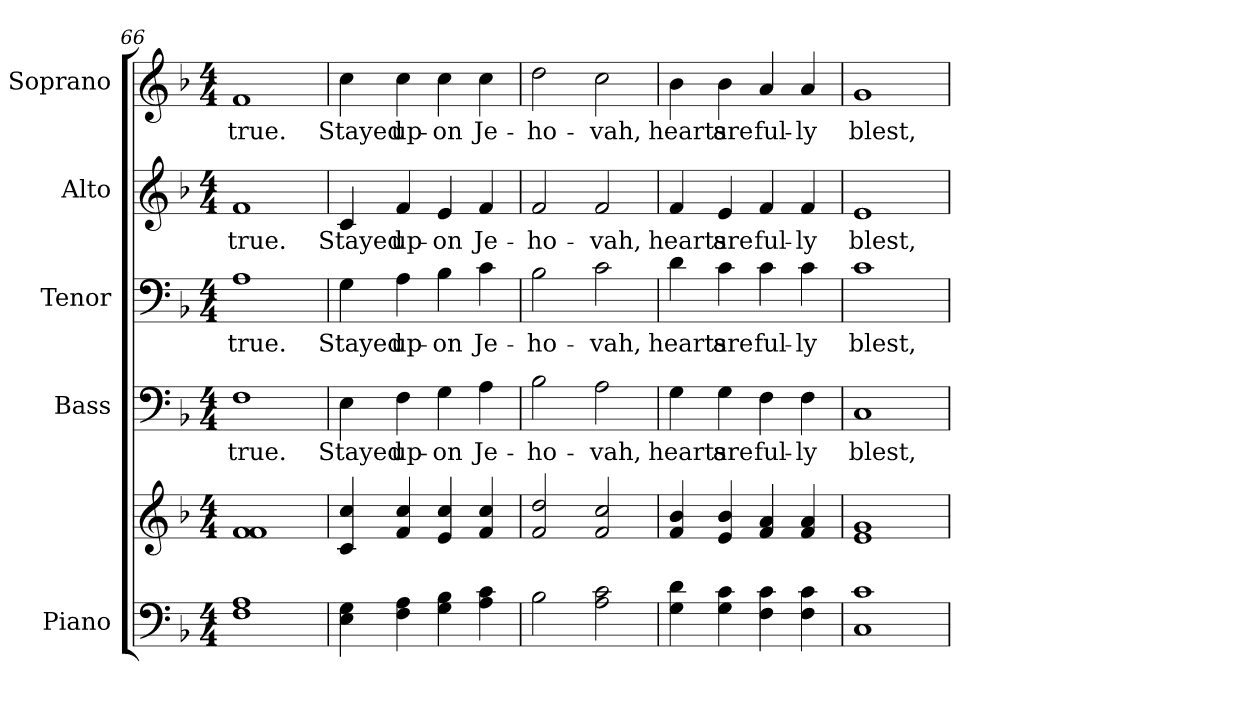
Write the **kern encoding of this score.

**kern	**kern	**kern	**text	**kern	**text	**kern	**text	**kern	**text
*part5	*part5	*part4	*part4	*part3	*part3	*part2	*part2	*part1	*part1
*staff6	*staff5	*staff4	*staff4	*staff3	*staff3	*staff2	*staff2	*staff1	*staff1
*I"Piano	*	*I"Bass	*	*I"Tenor	*	*I"Alto	*	*I"Soprano	*
*I'Pno.	*	*I'B.	*	*I'T.	*	*I'A.	*	*I'S.	*
*clefF4	*clefG2	*clefF4	*	*clefF4	*	*clefG2	*	*clefG2	*
*k[b-]	*k[b-]	*k[b-]	*	*k[b-]	*	*k[b-]	*	*k[b-]	*
*F:	*F:	*F:	*	*F:	*	*F:	*	*F:	*
*M4/4	*M4/4	*M4/4	*	*M4/4	*	*M4/4	*	*M4/4	*
=66	=66	=66	=66	=66	=66	=66	=66	=66	=66
!	!	!	!LO:LY:b:color=#000000	!	!	!	!	!	!
!	!	!	!	!	!LO:LY:b:color=#000000	!	!	!	!
!	!	!	!	!	!	!	!LO:LY:b:color=#000000	!	!
!	!	!	!	!	!	!	!	!	!LO:LY:b:color=#000000
1Fi 1Ai	1fi 1fi	1Fi	true.	1Ai	true.	1fi	true.	1fi	true.
!!LO:PB:g=z
=67	=67	=67	=67	=67	=67	=67	=67	=67	=67
!	!	!	!LO:LY:b:color=#000000	!	!	!	!	!	!
!	!	!	!	!	!LO:LY:b:color=#000000	!	!	!	!
!	!	!	!	!	!	!	!LO:LY:b:color=#000000	!	!
!	!	!	!	!	!	!	!	!	!LO:LY:b:color=#000000
4Ei\ 4Gi	4ci/ 4cci	4Ei\	Stayed	4Gi\	Stayed	4ci/	Stayed	4cci\	Stayed
!	!	!	!LO:LY:b:color=#000000	!	!	!	!	!	!
!	!	!	!	!	!LO:LY:b:color=#000000	!	!	!	!
!	!	!	!	!	!	!	!LO:LY:b:color=#000000	!	!
!	!	!	!	!	!	!	!	!	!LO:LY:b:color=#000000
4Fi\ 4Ai	4fi/ 4cci	4Fi\	up-	4Ai\	up-	4fi/	up-	4cci\	up-
!	!	!	!LO:LY:b:color=#000000	!	!	!	!	!	!
!	!	!	!	!	!LO:LY:b:color=#000000	!	!	!	!
!	!	!	!	!	!	!	!LO:LY:b:color=#000000	!	!
!	!	!	!	!	!	!	!	!	!LO:LY:b:color=#000000
4Gi\ 4B-i	4ei/ 4cci	4Gi\	-on	4B-i\	-on	4ei/	-on	4cci\	-on
!	!	!	!LO:LY:b:color=#000000	!	!	!	!	!	!
!	!	!	!	!	!LO:LY:b:color=#000000	!	!	!	!
!	!	!	!	!	!	!	!LO:LY:b:color=#000000	!	!
!	!	!	!	!	!	!	!	!	!LO:LY:b:color=#000000
4Ai\ 4ci	4fi/ 4cci	4Ai\	Je-	4ci\	Je-	4fi/	Je-	4cci\	Je-
=68	=68	=68	=68	=68	=68	=68	=68	=68	=68
!	!	!	!LO:LY:b:color=#000000	!	!	!	!	!	!
!	!	!	!	!	!LO:LY:b:color=#000000	!	!	!	!
!	!	!	!	!	!	!	!LO:LY:b:color=#000000	!	!
!	!	!	!	!	!	!	!	!	!LO:LY:b:color=#000000
2B-i\	2fi/ 2ddi	2B-i\	-ho-	2B-i\	-ho-	2fi/	-ho-	2ddi\	-ho-
!	!	!	!LO:LY:b:color=#000000	!	!	!	!	!	!
!	!	!	!	!	!LO:LY:b:color=#000000	!	!	!	!
!	!	!	!	!	!	!	!LO:LY:b:color=#000000	!	!
!	!	!	!	!	!	!	!	!	!LO:LY:b:color=#000000
2Ai\ 2ci	2fi/ 2cci	2Ai\	-vah,	2ci\	-vah,	2fi/	-vah,	2cci\	-vah,
=69	=69	=69	=69	=69	=69	=69	=69	=69	=69
!	!	!	!LO:LY:b:color=#000000	!	!	!	!	!	!
!	!	!	!	!	!LO:LY:b:color=#000000	!	!	!	!
!	!	!	!	!	!	!	!LO:LY:b:color=#000000	!	!
!	!	!	!	!	!	!	!	!	!LO:LY:b:color=#000000
4Gi\ 4di	4fi/ 4b-i	4Gi\	hearts	4di\	hearts	4fi/	hearts	4b-i\	hearts
!	!	!	!LO:LY:b:color=#000000	!	!	!	!	!	!
!	!	!	!	!	!LO:LY:b:color=#000000	!	!	!	!
!	!	!	!	!	!	!	!LO:LY:b:color=#000000	!	!
!	!	!	!	!	!	!	!	!	!LO:LY:b:color=#000000
4Gi\ 4ci	4ei/ 4b-i	4Gi\	are	4ci\	are	4ei/	are	4b-i\	are
!	!	!	!LO:LY:b:color=#000000	!	!	!	!	!	!
!	!	!	!	!	!LO:LY:b:color=#000000	!	!	!	!
!	!	!	!	!	!	!	!LO:LY:b:color=#000000	!	!
!	!	!	!	!	!	!	!	!	!LO:LY:b:color=#000000
4Fi\ 4ci	4fi/ 4ai	4Fi\	ful-	4ci\	ful-	4fi/	ful-	4ai/	ful-
!	!	!	!LO:LY:b:color=#000000	!	!	!	!	!	!
!	!	!	!	!	!LO:LY:b:color=#000000	!	!	!	!
!	!	!	!	!	!	!	!LO:LY:b:color=#000000	!	!
!	!	!	!	!	!	!	!	!	!LO:LY:b:color=#000000
4Fi\ 4ci	4fi/ 4ai	4Fi\	-ly	4ci\	-ly	4fi/	-ly	4ai/	-ly
=70	=70	=70	=70	=70	=70	=70	=70	=70	=70
!	!	!	!LO:LY:b:color=#000000	!	!	!	!	!	!
!	!	!	!	!	!LO:LY:b:color=#000000	!	!	!	!
!	!	!	!	!	!	!	!LO:LY:b:color=#000000	!	!
!	!	!	!	!	!	!	!	!	!LO:LY:b:color=#000000
1Ci 1ci	1ei 1gi	1Ci	blest,	1ci	blest,	1ei	blest,	1gi	blest,
=	=	=	=	=	=	=	=	=	=
*-	*-	*-	*-	*-	*-	*-	*-	*-	*-
